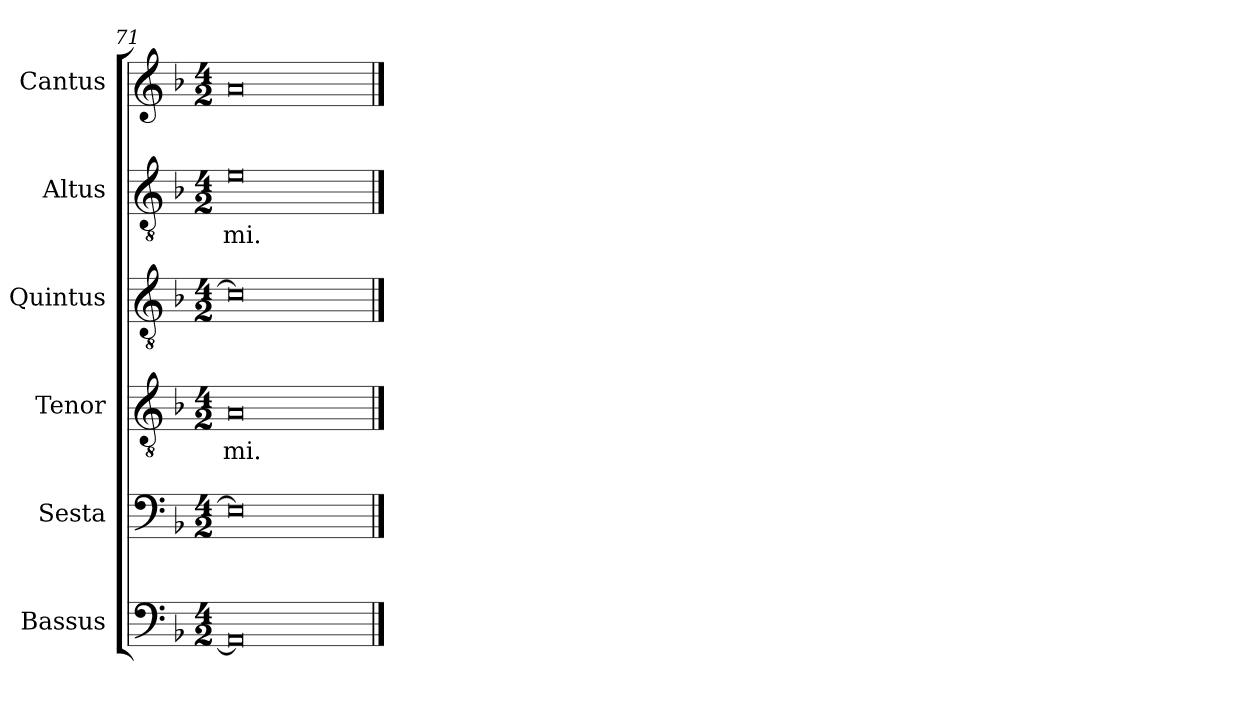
**kern	**kern	**kern	**text	**kern	**kern	**text	**kern
*part6	*part5	*part4	*part4	*part3	*part2	*part2	*part1
*staff6	*staff5	*staff4	*staff4	*staff3	*staff2	*staff2	*staff1
*I"Bassus	*I"Sesta	*I"Tenor	*	*I"Quintus	*I"Altus	*	*I"Cantus
*I'Bassus	*I'Sesta	*I'Tenor	*	*I'Quintus	*I'Altus	*	*I'Cantus
*clefF4	*clefF4	*clefGv2	*	*clefGv2	*clefGv2	*	*clefG2
*k[b-]	*k[b-]	*k[b-]	*	*k[b-]	*k[b-]	*	*k[b-]
*F:	*F:	*F:	*	*F:	*F:	*	*F:
*M4/2	*M4/2	*M4/2	*	*M4/2	*M4/2	*	*M4/2
=71	=71	=71	=71	=71	=71	=71	=71
0AA]	0E]	0A	-mi.	0c#]	0e	-mi.	0a
==	==	==	==	==	==	==	==
*-	*-	*-	*-	*-	*-	*-	*-
